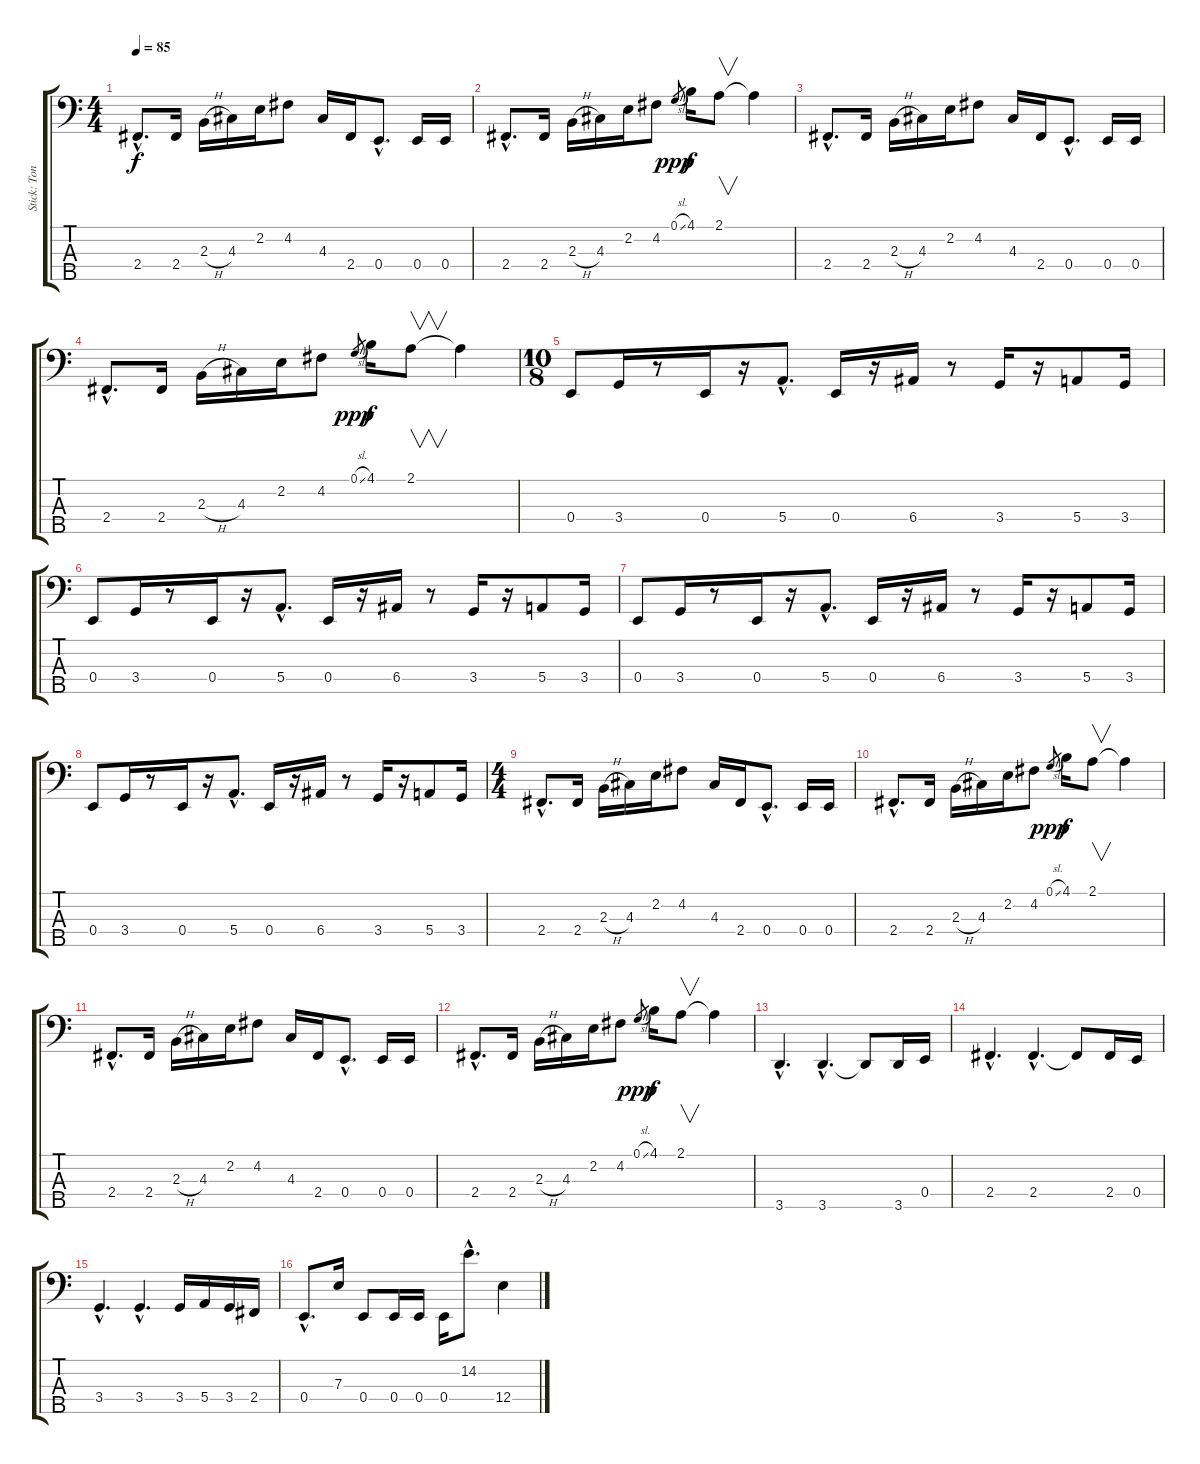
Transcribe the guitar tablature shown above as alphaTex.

\track ("Stick: Tony Levin" "Stick: Ton") {instrument fretlessbass}
\staff {score tabs}
\tuning (G2 D2 A1 E1 B0) {hide}
\ts (4 4)
\tempo 85
\clef f4
\ks c
2.4{hac}.8{d dy f} 2.4.16 2.3{h}.16 4.3.16 2.2.16 4.2.8 4.3.16 2.4.16 0.4{hac}.8{d} 0.4.16 0.4.16 |
2.4{hac}.8{d} 2.4.16 2.3{h}.16 4.3.16 2.2.16 4.2.8 0.1{sl}.8{gr dy ppp} 4.1.16{dy f} 2.1.8{v} 2.1{t}.4 |
2.4{hac}.8{d} 2.4.16 2.3{h}.16 4.3.16 2.2.16 4.2.8 4.3.16 2.4.16 0.4{hac}.8{d} 0.4.16 0.4.16 |
2.4{hac}.8{d} 2.4.16 2.3{h}.16 4.3.16 2.2.16 4.2.8 0.1{sl}.8{gr dy ppp} 4.1.16{dy f} 2.1.8{v} 2.1{t}.4 |
\ts (10 8)
0.4.8 3.4.16 r.8 0.4.16 r.16 5.4{hac}.8{d} 0.4.16 r.16 6.4.16 r.8 3.4.16 r.16 5.4.8 3.4.16 |
0.4.8 3.4.16 r.8 0.4.16 r.16 5.4{hac}.8{d} 0.4.16 r.16 6.4.16 r.8 3.4.16 r.16 5.4.8 3.4.16 |
0.4.8 3.4.16 r.8 0.4.16 r.16 5.4{hac}.8{d} 0.4.16 r.16 6.4.16 r.8 3.4.16 r.16 5.4.8 3.4.16 |
0.4.8 3.4.16 r.8 0.4.16 r.16 5.4{hac}.8{d} 0.4.16 r.16 6.4.16 r.8 3.4.16 r.16 5.4.8 3.4.16 |
\ts (4 4)
2.4{hac}.8{d} 2.4.16 2.3{h}.16 4.3.16 2.2.16 4.2.8 4.3.16 2.4.16 0.4{hac}.8{d} 0.4.16 0.4.16 |
2.4{hac}.8{d} 2.4.16 2.3{h}.16 4.3.16 2.2.16 4.2.8 0.1{sl}.8{gr dy ppp} 4.1.16{dy f} 2.1.8{v} 2.1{t}.4 |
2.4{hac}.8{d} 2.4.16 2.3{h}.16 4.3.16 2.2.16 4.2.8 4.3.16 2.4.16 0.4{hac}.8{d} 0.4.16 0.4.16 |
2.4{hac}.8{d} 2.4.16 2.3{h}.16 4.3.16 2.2.16 4.2.8 0.1{sl}.8{gr dy ppp} 4.1.16{dy f} 2.1.8{v} 2.1{t}.4 |
3.5{hac}.4{d} 3.5{hac}.4{d} 3.5{t}.8 3.5.16 0.4.16 |
2.4{hac}.4{d} 2.4{hac}.4{d} 2.4{t}.8 2.4.16 0.4.16 |
3.4{hac}.4{d} 3.4{hac}.4{d} 3.4.16 5.4.16 3.4.16 2.4.16 |
0.4{hac}.8{d} 7.3.16 0.4.8 0.4.16 0.4.16 0.4.16 14.2{hac}.8{d} 12.4.4
